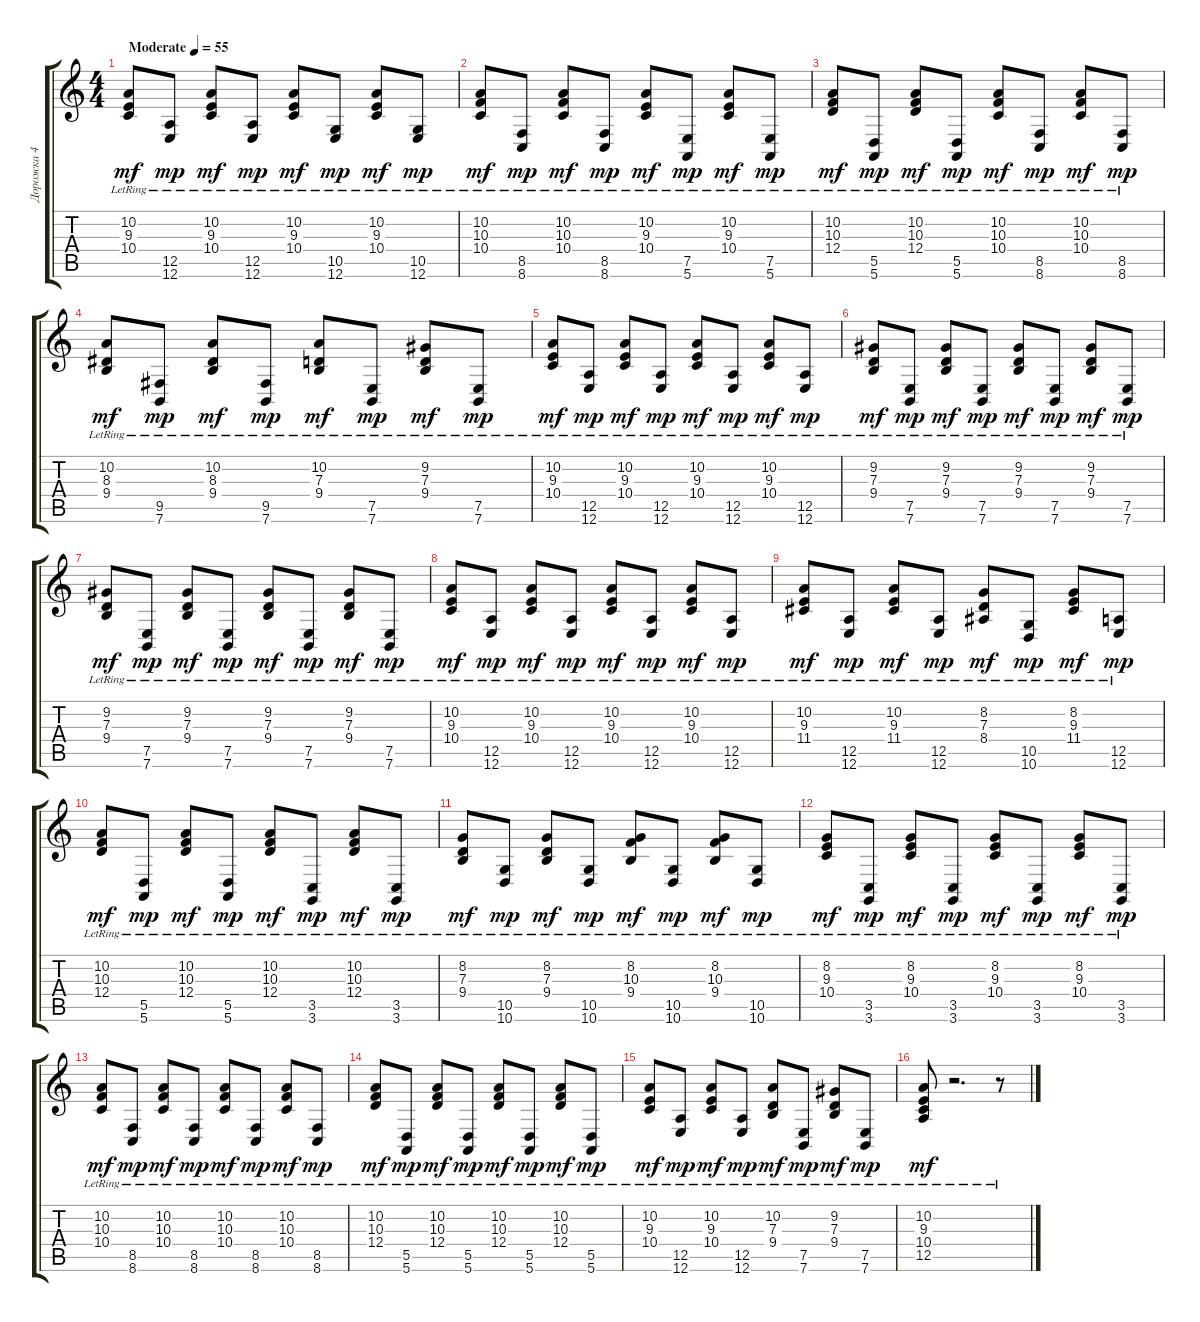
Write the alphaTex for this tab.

\track ("Дорожка 4" "Дорожка 4") {instrument harpsichord}
\staff {score tabs}
\tuning (E4 B3 G3 D3 A2 E2) {hide}
\ts (4 4)
\tempo (55 "Moderate")
\clef g2
\ks aminor
(10.2{lr} 9.3{lr} 10.4{lr}).8{dy mf instrument harpsichord} (12.5{lr} 12.6{lr}).8{dy mp} (10.2{lr} 9.3{lr} 10.4{lr}).8{dy mf} (12.5{lr} 12.6{lr}).8{dy mp} (10.2{lr} 9.3{lr} 10.4{lr}).8{dy mf} (10.5{lr} 12.6{lr}).8{dy mp} (10.2{lr} 9.3{lr} 10.4{lr}).8{dy mf} (10.5{lr} 12.6{lr}).8{dy mp} |
(10.2{lr} 10.3{lr} 10.4{lr}).8{dy mf} (8.5{lr} 8.6{lr}).8{dy mp} (10.2{lr} 10.3{lr} 10.4{lr}).8{dy mf} (8.5{lr} 8.6{lr}).8{dy mp} (10.2{lr} 9.3{lr} 10.4{lr}).8{dy mf} (7.5{lr} 5.6{lr}).8{dy mp} (10.2{lr} 9.3{lr} 10.4{lr}).8{dy mf} (7.5{lr} 5.6{lr}).8{dy mp} |
(10.2{lr} 10.3{lr} 12.4{lr}).8{dy mf} (5.5{lr} 5.6{lr}).8{dy mp} (10.2{lr} 10.3{lr} 12.4{lr}).8{dy mf} (5.5{lr} 5.6{lr}).8{dy mp} (10.2{lr} 10.3{lr} 10.4{lr}).8{dy mf} (8.5{lr} 8.6{lr}).8{dy mp} (10.2{lr} 10.3{lr} 10.4{lr}).8{dy mf} (8.5{lr} 8.6{lr}).8{dy mp} |
(10.2{lr} 8.3{lr} 9.4{lr}).8{dy mf} (9.5{lr} 7.6{lr}).8{dy mp} (10.2{lr} 8.3{lr} 9.4{lr}).8{dy mf} (9.5{lr} 7.6{lr}).8{dy mp} (10.2{lr} 7.3{lr} 9.4{lr}).8{dy mf} (7.5{lr} 7.6{lr}).8{dy mp} (9.2{lr} 7.3{lr} 9.4{lr}).8{dy mf} (7.5{lr} 7.6{lr}).8{dy mp} |
(10.2{lr} 9.3{lr} 10.4{lr}).8{dy mf} (12.5{lr} 12.6{lr}).8{dy mp} (10.2{lr} 9.3{lr} 10.4{lr}).8{dy mf} (12.5{lr} 12.6{lr}).8{dy mp} (10.2{lr} 9.3{lr} 10.4{lr}).8{dy mf} (12.5{lr} 12.6{lr}).8{dy mp} (10.2{lr} 9.3{lr} 10.4{lr}).8{dy mf} (12.5{lr} 12.6{lr}).8{dy mp} |
(9.2{lr} 7.3{lr} 9.4{lr}).8{dy mf} (7.5{lr} 7.6{lr}).8{dy mp} (9.2{lr} 7.3{lr} 9.4{lr}).8{dy mf} (7.5{lr} 7.6{lr}).8{dy mp} (9.2{lr} 7.3{lr} 9.4{lr}).8{dy mf} (7.5{lr} 7.6{lr}).8{dy mp} (9.2{lr} 7.3{lr} 9.4{lr}).8{dy mf} (7.5{lr} 7.6{lr}).8{dy mp} |
(9.2{lr} 7.3{lr} 9.4{lr}).8{dy mf} (7.5{lr} 7.6{lr}).8{dy mp} (9.2{lr} 7.3{lr} 9.4{lr}).8{dy mf} (7.5{lr} 7.6{lr}).8{dy mp} (9.2{lr} 7.3{lr} 9.4{lr}).8{dy mf} (7.5{lr} 7.6{lr}).8{dy mp} (9.2{lr} 7.3{lr} 9.4{lr}).8{dy mf} (7.5{lr} 7.6{lr}).8{dy mp} |
(10.2{lr} 9.3{lr} 10.4{lr}).8{dy mf} (12.5{lr} 12.6{lr}).8{dy mp} (10.2{lr} 9.3{lr} 10.4{lr}).8{dy mf} (12.5{lr} 12.6{lr}).8{dy mp} (10.2{lr} 9.3{lr} 10.4{lr}).8{dy mf} (12.5{lr} 12.6{lr}).8{dy mp} (10.2{lr} 9.3{lr} 10.4{lr}).8{dy mf} (12.5{lr} 12.6{lr}).8{dy mp} |
(10.2{lr} 9.3{lr} 11.4{lr}).8{dy mf} (12.5{lr} 12.6{lr}).8{dy mp} (10.2{lr} 9.3{lr} 11.4{lr}).8{dy mf} (12.5{lr} 12.6{lr}).8{dy mp} (8.2{lr} 7.3{lr} 8.4{lr}).8{dy mf} (10.5{lr} 10.6{lr}).8{dy mp} (8.2{lr} 9.3{lr} 11.4{lr}).8{dy mf} (12.5{lr} 12.6{lr}).8{dy mp} |
(10.2{lr} 10.3{lr} 12.4{lr}).8{dy mf} (5.5{lr} 5.6{lr}).8{dy mp} (10.2{lr} 10.3{lr} 12.4{lr}).8{dy mf} (5.5{lr} 5.6{lr}).8{dy mp} (10.2{lr} 10.3{lr} 12.4{lr}).8{dy mf} (3.5{lr} 3.6{lr}).8{dy mp} (10.2{lr} 10.3{lr} 12.4{lr}).8{dy mf} (3.5{lr} 3.6{lr}).8{dy mp} |
(8.2{lr} 7.3{lr} 9.4{lr}).8{dy mf} (10.5{lr} 10.6{lr}).8{dy mp} (8.2{lr} 7.3{lr} 9.4{lr}).8{dy mf} (10.5{lr} 10.6{lr}).8{dy mp} (8.2{lr} 10.3{lr} 9.4{lr}).8{dy mf} (10.5{lr} 10.6{lr}).8{dy mp} (8.2{lr} 10.3{lr} 9.4{lr}).8{dy mf} (10.5{lr} 10.6{lr}).8{dy mp} |
(8.2{lr} 9.3{lr} 10.4{lr}).8{dy mf} (3.5{lr} 3.6{lr}).8{dy mp} (8.2{lr} 9.3{lr} 10.4{lr}).8{dy mf} (3.5{lr} 3.6{lr}).8{dy mp} (8.2{lr} 9.3{lr} 10.4{lr}).8{dy mf} (3.5{lr} 3.6{lr}).8{dy mp} (8.2{lr} 9.3{lr} 10.4{lr}).8{dy mf} (3.5{lr} 3.6{lr}).8{dy mp} |
(10.2{lr} 10.3{lr} 10.4{lr}).8{dy mf} (8.5{lr} 8.6{lr}).8{dy mp} (10.2{lr} 10.3{lr} 10.4{lr}).8{dy mf} (8.5{lr} 8.6{lr}).8{dy mp} (10.2{lr} 10.3{lr} 10.4{lr}).8{dy mf} (8.5{lr} 8.6{lr}).8{dy mp} (10.2{lr} 10.3{lr} 10.4{lr}).8{dy mf} (8.5{lr} 8.6{lr}).8{dy mp} |
(10.2{lr} 10.3{lr} 12.4{lr}).8{dy mf} (5.5{lr} 5.6{lr}).8{dy mp} (10.2{lr} 10.3{lr} 12.4{lr}).8{dy mf} (5.5{lr} 5.6{lr}).8{dy mp} (10.2{lr} 10.3{lr} 12.4{lr}).8{dy mf} (5.5{lr} 5.6{lr}).8{dy mp} (10.2{lr} 10.3{lr} 12.4{lr}).8{dy mf} (5.5{lr} 5.6{lr}).8{dy mp} |
(10.2{lr} 9.3{lr} 10.4{lr}).8{dy mf} (12.5{lr} 12.6{lr}).8{dy mp} (10.2{lr} 9.3{lr} 10.4{lr}).8{dy mf} (12.5{lr} 12.6{lr}).8{dy mp} (10.2{lr} 7.3{lr} 9.4{lr}).8{dy mf} (7.5{lr} 7.6{lr}).8{dy mp} (9.2{lr} 7.3{lr} 9.4{lr}).8{dy mf} (7.5{lr} 7.6{lr}).8{dy mp} |
(10.2 9.3 10.4 12.5{lr}).8{dy mf} r.2{d} r.8
